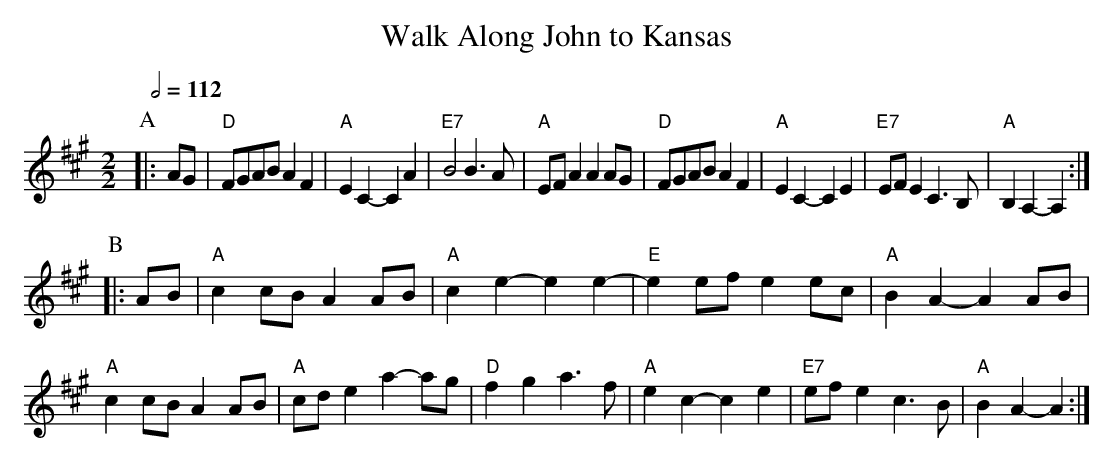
X:1
T:Walk Along John to Kansas
Q:1/2=112
M:2/2
L:1/4
K:A
P:A
|: A/G/ | "D"F/G/A/B/ AF | "A"EC- CA | "E7"B2 B>A | "A"E/F/A AA/G/ |\
"D"F/G/A/B/ AF | "A"EC- CE | "E7"E/F/E C>B, | "A"B,A,-A, :|
P:B
|: A/B/ | "A"cc/B/ AA/B/ | "A"ce- ee- | "E"ee/f/ ee/c/ | "A"BA- AA/B/ |
"A"cc/B/ AA/B/ | "A"c/d/e a-a/g/ | "D"fg a>f | "A"ec- ce | "E7"e/f/e c>B | "A"BA- A :|
